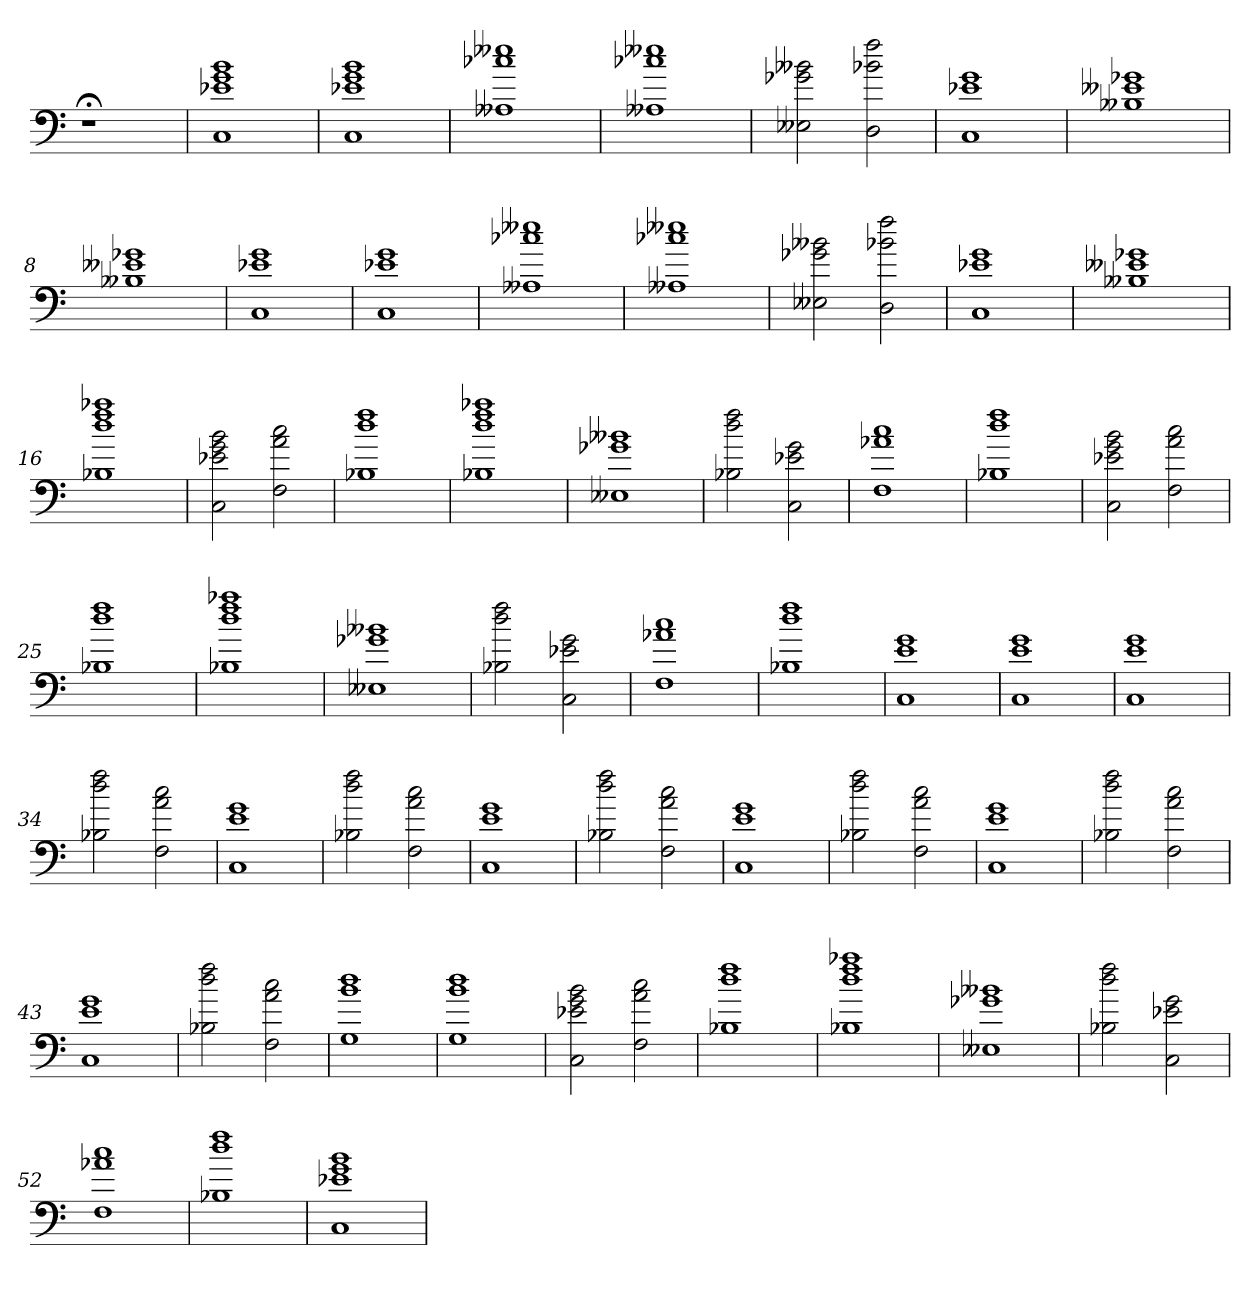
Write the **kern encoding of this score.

**kern
*part1
*staff1
=
1r;<
=1
1C 1e-X 1g 1b
=2
1C 1e-X 1g 1b
=3
1A--X 1cc-X 1ee--X
=4
1A--X 1cc-X 1ee--X
=5
2E--X 2g-X 2b--X
2D 2b-X 2ff
=6
1C 1e-X 1g
=7
1B--X 1e--X 1g-X
=8
1B--X 1e--X 1g-X
=9
1C 1e-X 1g
=10
1C 1e-X 1g
=11
1A--X 1cc-X 1ee--X
=12
1A--X 1cc-X 1ee--X
=13
2E--X 2g-X 2b--X
2D 2b-X 2ff
=14
1C 1e-X 1g
=15
1B--X 1e--X 1g-X
=16
1B-X 1dd 1ff 1aa-X
=17
2C 2e-X 2g 2b
2F 2a 2cc
=18
1B-X 1dd 1ff
=19
1B-X 1dd 1ff 1aa-X
=20
1E--X 1g-X 1b--X
=21
2B-X 2dd 2ff
2C 2e-X 2g
=22
1F 1a-X 1cc
=23
1B-X 1dd 1ff
=24
2C 2e-X 2g 2b
2F 2a 2cc
=25
1B-X 1dd 1ff
=26
1B-X 1dd 1ff 1aa-X
=27
1E--X 1g-X 1b--X
=28
2B-X 2dd 2ff
2C 2e-X 2g
=29
1F 1a-X 1cc
=30
1B-X 1dd 1ff
=31
1C 1e 1g
=32
1C 1e 1g
=33
1C 1e 1g
=34
2B-X 2dd 2ff
2F 2a 2cc
=35
1C 1e 1g
=36
2B-X 2dd 2ff
2F 2a 2cc
=37
1C 1e 1g
=38
2B-X 2dd 2ff
2F 2a 2cc
=39
1C 1e 1g
=40
2B-X 2dd 2ff
2F 2a 2cc
=41
1C 1e 1g
=42
2B-X 2dd 2ff
2F 2a 2cc
=43
1C 1e 1g
=44
2B-X 2dd 2ff
2F 2a 2cc
=45
1G 1b 1dd
=46
1G 1b 1dd
=47
2C 2e-X 2g 2b
2F 2a 2cc
=48
1B-X 1dd 1ff
=49
1B-X 1dd 1ff 1aa-X
=50
1E--X 1g-X 1b--X
=51
2B-X 2dd 2ff
2C 2e-X 2g
=52
1F 1a-X 1cc
=53
1B-X 1dd 1ff
=54
1C 1e-X 1g 1b
=
*-
